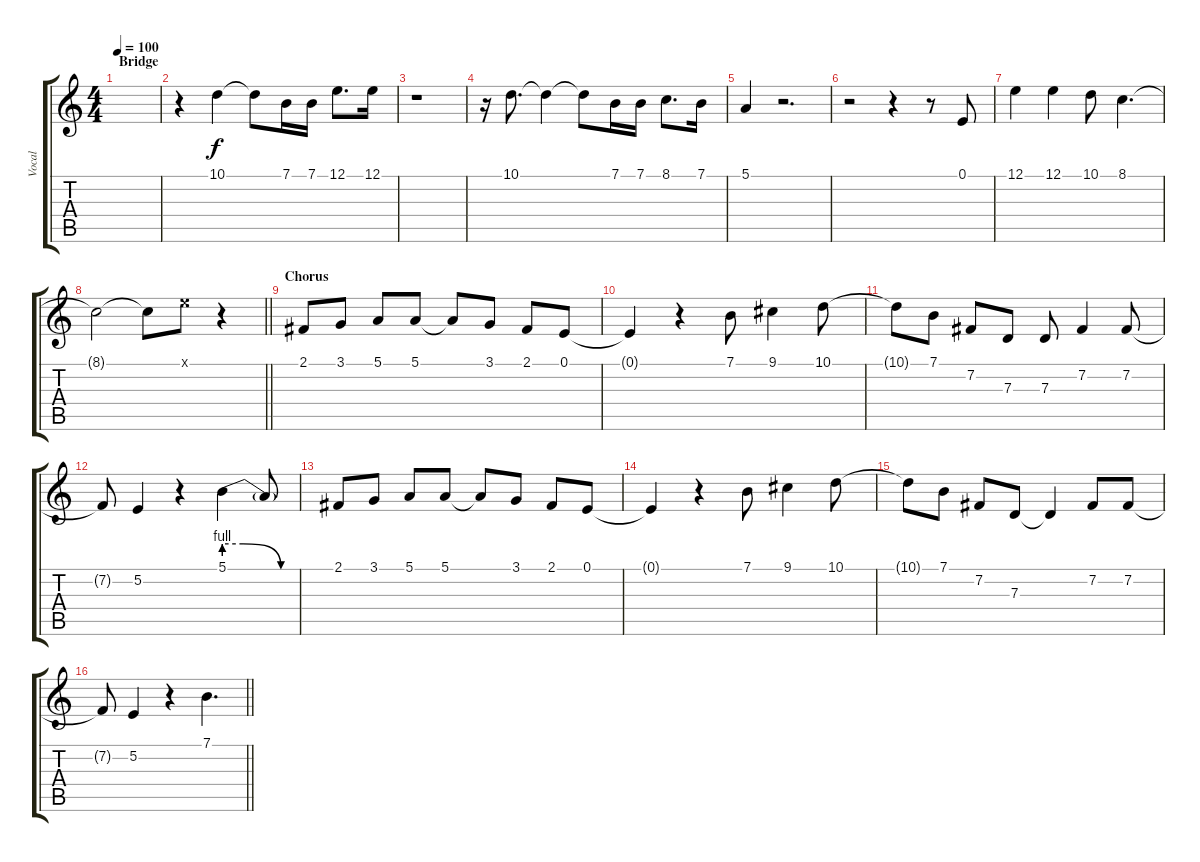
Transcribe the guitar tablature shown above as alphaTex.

\track ("Vocal" "Vocal") {instrument choiraahs}
\staff {score tabs}
\tuning (E4 B3 G3 D3 A2 E2) {hide}
\ts (4 4)
\section ("" "Bridge")
\tempo 100
\clef g2
\ks c
|
r.4 10.1.4 10.1{t}.8 7.1.16 7.1.16 12.1.8{d} 12.1.16 |
r.1 |
r.16 10.1.8{d} 10.1{t}.4 10.1{t}.8 7.1.16 7.1.16 8.1.8{d} 7.1.16 |
5.1.4 r.2{d} |
r.2 r.4 r.8 0.1.8 |
12.1.4 12.1.4 10.1.8 8.1.4{d} |
\barLineRight lightlight
8.1{t}.2 8.1{t}.8 12.1{x}.8 r.4 |
\section ("" "Chorus")
2.1.8 3.1.8 5.1.8 5.1.8 5.1{t}.8 3.1.8 2.1.8 0.1.8 |
0.1{t}.4 r.4 7.1.8 9.1.4 10.1.8 |
10.1{t}.8 7.1.8 7.2.8 7.3.8 7.3.8 7.2.4 7.2.8 |
7.2{t}.8 5.2.4 r.4 5.1{be (custom 0 4 15 4 45 0 60 0)}.4 5.1{t}.8 |
2.1.8 3.1.8 5.1.8 5.1.8 5.1{t}.8 3.1.8 2.1.8 0.1.8 |
0.1{t}.4 r.4 7.1.8 9.1.4 10.1.8 |
10.1{t}.8 7.1.8 7.2.8 7.3.8 7.3{t}.4 7.2.8 7.2.8 |
\barLineRight lightlight
7.2{t}.8 5.2.4 r.4 7.1.4{d}
